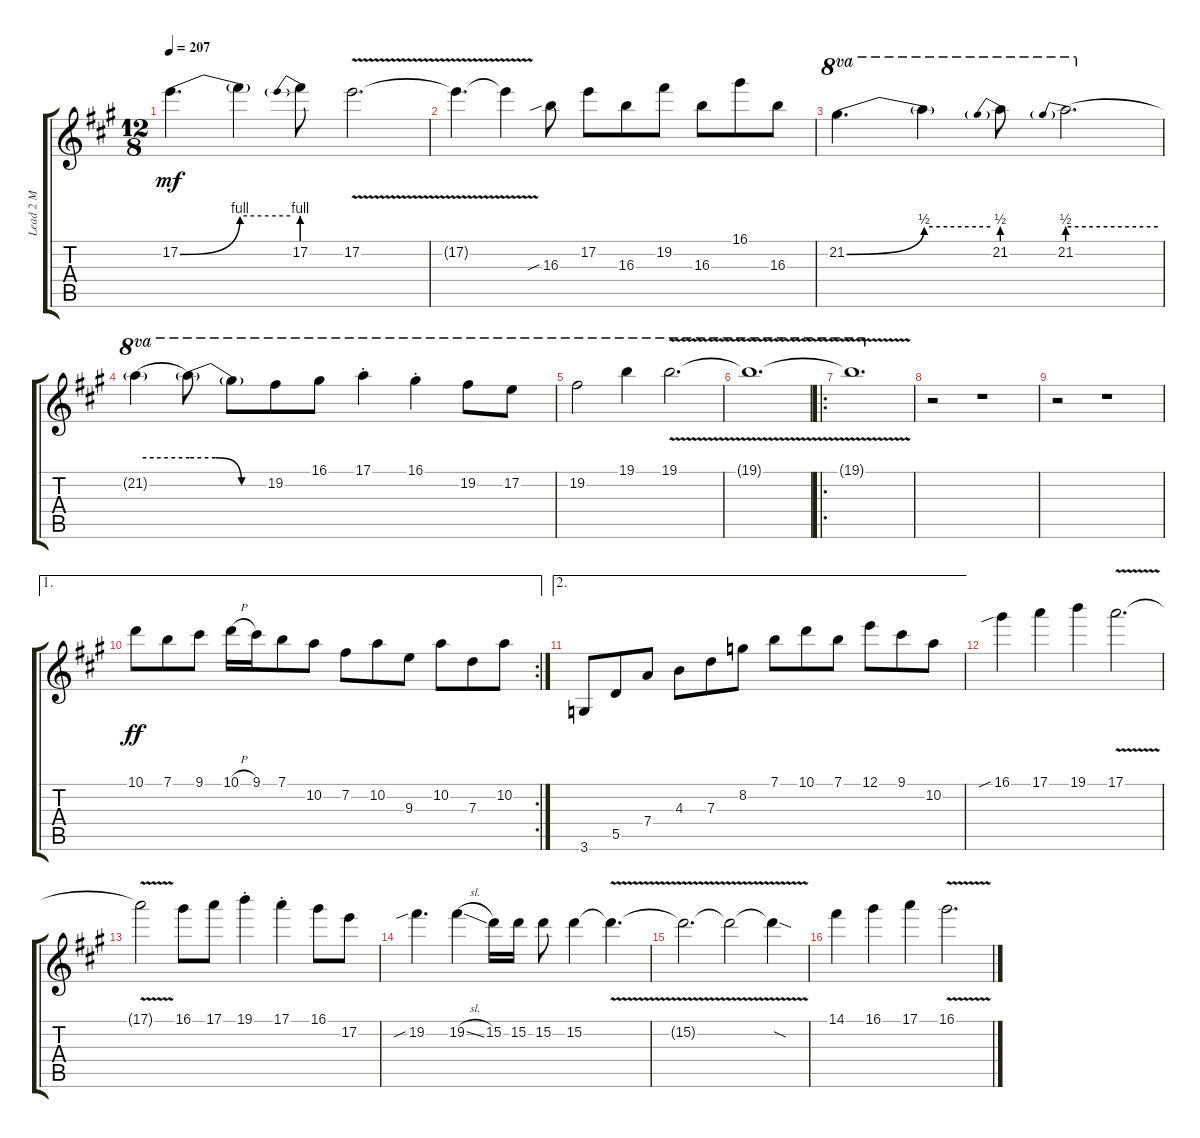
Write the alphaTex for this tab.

\track ("Lead 2 M" "Lead 2 M") {instrument distortionguitar}
\staff {score tabs}
\tuning (E4 B3 G3 D3 A2 E2) {hide}
\ts (12 8)
\tempo 207
\clef g2
\ks a
17.2{be (bend 0 0 60 4)}.4{d dy mf} 17.2{be (hold 0 4 60 4) t}.4 17.2{be (prebend 0 4 60 4)}.8 17.2{v}.2{d} |
17.2{v t}.4{d} 17.2{v t}.4 16.3{sib}.8 17.2.8 16.3.8 19.2.8 16.3.8 16.1.8 16.3.8 |
21.2{be (bend 0 0 60 2)}.4{d ot 8va} 21.2{be (hold 0 2 60 2) t}.4{ot 8va} 21.2{be (prebend 0 2 60 2)}.8{ot 8va} 21.2{be (prebend 0 2 60 2)}.2{d ot 8va} |
21.2{be (hold 0 2 60 2) t}.4{ot 8va} 21.2{be (custom 0 2 20 2 40 0 60 0) t}.8{ot 8va} 21.2{t}.8{ot 8va} 19.2.8{ot 8va} 16.1.8{ot 8va} 17.1{st}.4{ot 8va} 16.1{st}.4{ot 8va} 19.2.8{ot 8va} 17.2.8{ot 8va} |
19.2.2{ot 8va} 19.1.4{ot 8va} 19.1{v}.2{d ot 8va} |
19.1{v t}.1{d ot 8va} |
\ro
19.1{t}.1{d ot 8va} |
r.2 r.1 |
r.2 r.1 |
\ae 1
\rc 2
10.1.8{dy ff} 7.1.8 9.1.8 10.1{h}.16 9.1.16 7.1.8 10.2.8 7.2.8 10.2.8 9.3.8 10.2.8 7.3.8 10.2.8 |
\ae 2
3.6.8 5.5.8 7.4.8 4.3.8 7.3.8 8.2.8 7.1.8 10.1.8 7.1.8 12.1.8 9.1.8 10.2.8 |
16.1{sib}.4 17.1.4 19.1.4 17.1{v}.2{d} |
17.1{v t}.2 16.1.8 17.1.8 19.1{st}.4 17.1{st}.4 16.1.8 17.2.8 |
19.2{sib}.4{d} 19.2{sl}.4 15.2.16 15.2.16 15.2.8 15.2.4 15.2{v t}.4{d} |
15.2{v t}.2{d} 15.2{v t}.2 15.2{sod t}.4 |
14.1.4 16.1.4 17.1.4 16.1{v}.2{d}
